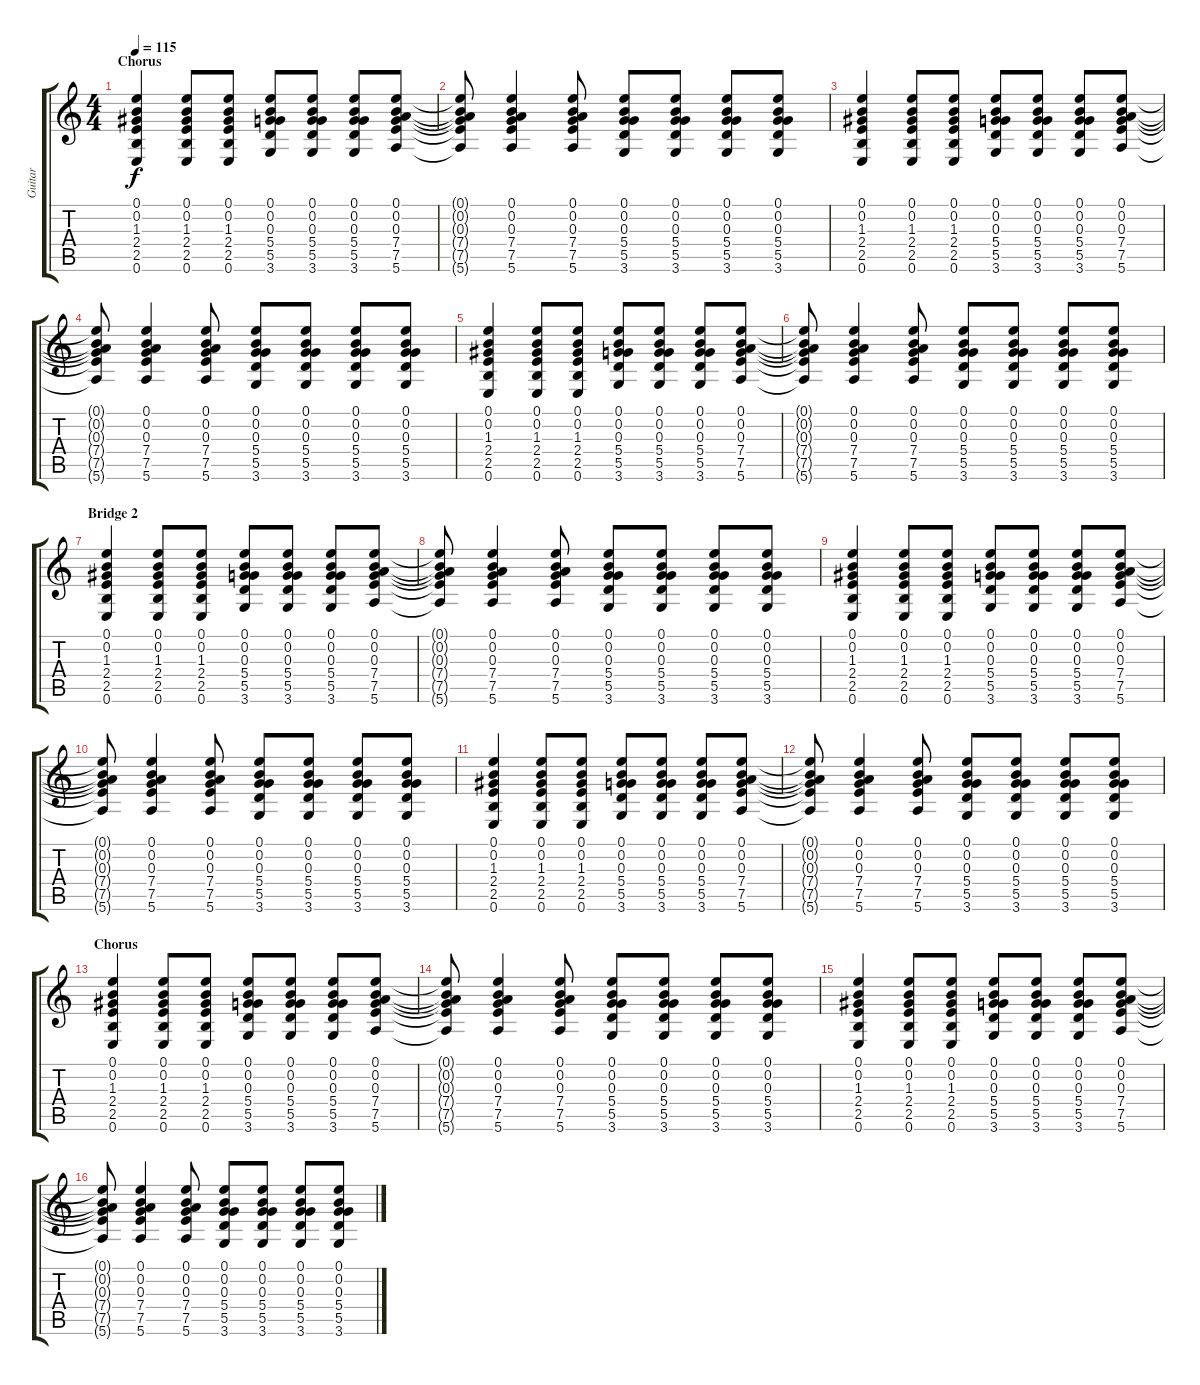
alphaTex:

\track ("Guitar" "Guitar") {instrument overdrivenguitar}
\staff {score tabs}
\tuning (E4 B3 G3 D3 A2 E2) {hide}
\ts (4 4)
\section ("" "Chorus")
\tempo 115
\clef g2
\ks c
(0.1 0.2 1.3 2.4 2.5 0.6).4{dy f volume 12 instrument overdrivenguitar} (0.1 0.2 1.3 2.4 2.5 0.6).8 (0.1 0.2 1.3 2.4 2.5 0.6).8 (0.1 0.2 0.3 5.4 5.5 3.6).8 (0.1 0.2 0.3 5.4 5.5 3.6).8 (0.1 0.2 0.3 5.4 5.5 3.6).8 (0.1 0.2 0.3 7.4 7.5 5.6).8 |
(0.1{t} 0.2{t} 0.3{t} 7.4{t} 7.5{t} 5.6{t}).8 (0.1 0.2 0.3 7.4 7.5 5.6).4 (0.1 0.2 0.3 7.4 7.5 5.6).8 (0.1 0.2 0.3 5.4 5.5 3.6).8 (0.1 0.2 0.3 5.4 5.5 3.6).8 (0.1 0.2 0.3 5.4 5.5 3.6).8 (0.1 0.2 0.3 5.4 5.5 3.6).8 |
(0.1 0.2 1.3 2.4 2.5 0.6).4{instrument overdrivenguitar} (0.1 0.2 1.3 2.4 2.5 0.6).8 (0.1 0.2 1.3 2.4 2.5 0.6).8 (0.1 0.2 0.3 5.4 5.5 3.6).8 (0.1 0.2 0.3 5.4 5.5 3.6).8 (0.1 0.2 0.3 5.4 5.5 3.6).8 (0.1 0.2 0.3 7.4 7.5 5.6).8 |
(0.1{t} 0.2{t} 0.3{t} 7.4{t} 7.5{t} 5.6{t}).8 (0.1 0.2 0.3 7.4 7.5 5.6).4 (0.1 0.2 0.3 7.4 7.5 5.6).8 (0.1 0.2 0.3 5.4 5.5 3.6).8 (0.1 0.2 0.3 5.4 5.5 3.6).8 (0.1 0.2 0.3 5.4 5.5 3.6).8 (0.1 0.2 0.3 5.4 5.5 3.6).8 |
(0.1 0.2 1.3 2.4 2.5 0.6).4{instrument overdrivenguitar} (0.1 0.2 1.3 2.4 2.5 0.6).8 (0.1 0.2 1.3 2.4 2.5 0.6).8 (0.1 0.2 0.3 5.4 5.5 3.6).8 (0.1 0.2 0.3 5.4 5.5 3.6).8 (0.1 0.2 0.3 5.4 5.5 3.6).8 (0.1 0.2 0.3 7.4 7.5 5.6).8 |
(0.1{t} 0.2{t} 0.3{t} 7.4{t} 7.5{t} 5.6{t}).8 (0.1 0.2 0.3 7.4 7.5 5.6).4 (0.1 0.2 0.3 7.4 7.5 5.6).8 (0.1 0.2 0.3 5.4 5.5 3.6).8 (0.1 0.2 0.3 5.4 5.5 3.6).8 (0.1 0.2 0.3 5.4 5.5 3.6).8 (0.1 0.2 0.3 5.4 5.5 3.6).8 |
\section ("" "Bridge 2")
(0.1 0.2 1.3 2.4 2.5 0.6).4{volume 12 instrument overdrivenguitar} (0.1 0.2 1.3 2.4 2.5 0.6).8 (0.1 0.2 1.3 2.4 2.5 0.6).8 (0.1 0.2 0.3 5.4 5.5 3.6).8 (0.1 0.2 0.3 5.4 5.5 3.6).8 (0.1 0.2 0.3 5.4 5.5 3.6).8 (0.1 0.2 0.3 7.4 7.5 5.6).8 |
(0.1{t} 0.2{t} 0.3{t} 7.4{t} 7.5{t} 5.6{t}).8 (0.1 0.2 0.3 7.4 7.5 5.6).4 (0.1 0.2 0.3 7.4 7.5 5.6).8 (0.1 0.2 0.3 5.4 5.5 3.6).8 (0.1 0.2 0.3 5.4 5.5 3.6).8 (0.1 0.2 0.3 5.4 5.5 3.6).8 (0.1 0.2 0.3 5.4 5.5 3.6).8 |
(0.1 0.2 1.3 2.4 2.5 0.6).4{instrument overdrivenguitar} (0.1 0.2 1.3 2.4 2.5 0.6).8 (0.1 0.2 1.3 2.4 2.5 0.6).8 (0.1 0.2 0.3 5.4 5.5 3.6).8 (0.1 0.2 0.3 5.4 5.5 3.6).8 (0.1 0.2 0.3 5.4 5.5 3.6).8 (0.1 0.2 0.3 7.4 7.5 5.6).8 |
(0.1{t} 0.2{t} 0.3{t} 7.4{t} 7.5{t} 5.6{t}).8 (0.1 0.2 0.3 7.4 7.5 5.6).4 (0.1 0.2 0.3 7.4 7.5 5.6).8 (0.1 0.2 0.3 5.4 5.5 3.6).8 (0.1 0.2 0.3 5.4 5.5 3.6).8 (0.1 0.2 0.3 5.4 5.5 3.6).8 (0.1 0.2 0.3 5.4 5.5 3.6).8 |
(0.1 0.2 1.3 2.4 2.5 0.6).4{instrument overdrivenguitar} (0.1 0.2 1.3 2.4 2.5 0.6).8 (0.1 0.2 1.3 2.4 2.5 0.6).8 (0.1 0.2 0.3 5.4 5.5 3.6).8 (0.1 0.2 0.3 5.4 5.5 3.6).8 (0.1 0.2 0.3 5.4 5.5 3.6).8 (0.1 0.2 0.3 7.4 7.5 5.6).8 |
(0.1{t} 0.2{t} 0.3{t} 7.4{t} 7.5{t} 5.6{t}).8 (0.1 0.2 0.3 7.4 7.5 5.6).4 (0.1 0.2 0.3 7.4 7.5 5.6).8 (0.1 0.2 0.3 5.4 5.5 3.6).8 (0.1 0.2 0.3 5.4 5.5 3.6).8 (0.1 0.2 0.3 5.4 5.5 3.6).8 (0.1 0.2 0.3 5.4 5.5 3.6).8 |
\section ("" "Chorus")
(0.1 0.2 1.3 2.4 2.5 0.6).4{volume 12 instrument overdrivenguitar} (0.1 0.2 1.3 2.4 2.5 0.6).8 (0.1 0.2 1.3 2.4 2.5 0.6).8 (0.1 0.2 0.3 5.4 5.5 3.6).8 (0.1 0.2 0.3 5.4 5.5 3.6).8 (0.1 0.2 0.3 5.4 5.5 3.6).8 (0.1 0.2 0.3 7.4 7.5 5.6).8 |
(0.1{t} 0.2{t} 0.3{t} 7.4{t} 7.5{t} 5.6{t}).8 (0.1 0.2 0.3 7.4 7.5 5.6).4 (0.1 0.2 0.3 7.4 7.5 5.6).8 (0.1 0.2 0.3 5.4 5.5 3.6).8 (0.1 0.2 0.3 5.4 5.5 3.6).8 (0.1 0.2 0.3 5.4 5.5 3.6).8 (0.1 0.2 0.3 5.4 5.5 3.6).8 |
(0.1 0.2 1.3 2.4 2.5 0.6).4{instrument overdrivenguitar} (0.1 0.2 1.3 2.4 2.5 0.6).8 (0.1 0.2 1.3 2.4 2.5 0.6).8 (0.1 0.2 0.3 5.4 5.5 3.6).8 (0.1 0.2 0.3 5.4 5.5 3.6).8 (0.1 0.2 0.3 5.4 5.5 3.6).8 (0.1 0.2 0.3 7.4 7.5 5.6).8 |
(0.1{t} 0.2{t} 0.3{t} 7.4{t} 7.5{t} 5.6{t}).8 (0.1 0.2 0.3 7.4 7.5 5.6).4 (0.1 0.2 0.3 7.4 7.5 5.6).8 (0.1 0.2 0.3 5.4 5.5 3.6).8 (0.1 0.2 0.3 5.4 5.5 3.6).8 (0.1 0.2 0.3 5.4 5.5 3.6).8 (0.1 0.2 0.3 5.4 5.5 3.6).8
